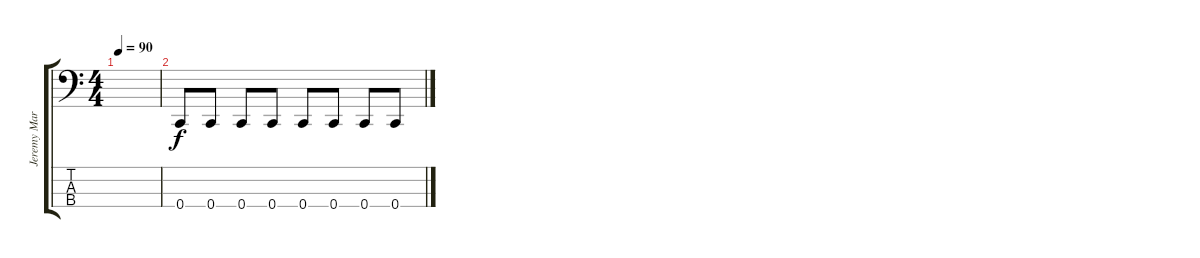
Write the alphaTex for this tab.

\track ("Jeremy Marshal" "Jeremy Mar") {instrument electricbassfinger}
\staff {score tabs}
\tuning (Eb2 Bb1 F1 C1) {hide}
\ts (4 4)
\tempo 90
\clef f4
\ks c
|
0.4.8 0.4.8 0.4.8 0.4.8 0.4.8 0.4.8 0.4.8 0.4.8
